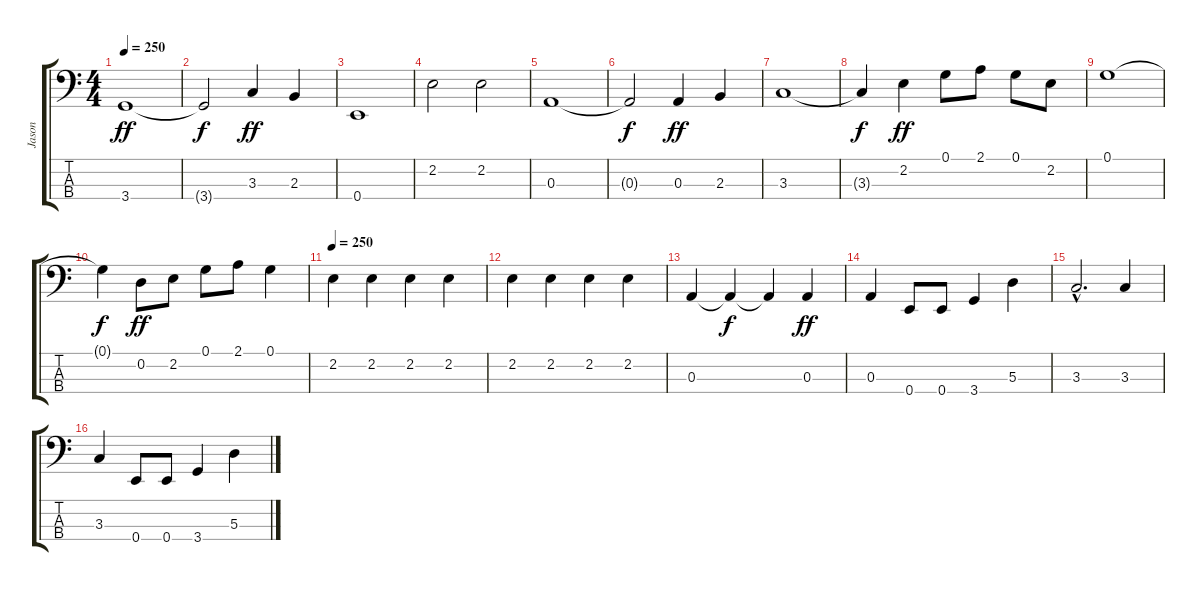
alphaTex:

\track ("Jason" "Jason") {instrument electricbasspick}
\staff {score tabs}
\tuning (G2 D2 A1 E1) {hide}
\ts (4 4)
\tempo 250
\clef f4
\ks c
3.4.1{dy ff} |
3.4{t}.2{dy f} 3.3.4{dy ff} 2.3.4 |
0.4.1 |
2.2.2 2.2.2 |
0.3.1 |
0.3{t}.2{dy f} 0.3.4{dy ff} 2.3.4 |
3.3.1 |
3.3{t}.4{dy f} 2.2.4{dy ff} 0.1.8 2.1.8 0.1.8 2.2.8 |
0.1.1 |
0.1{t}.4{dy f} 0.2.8{dy ff} 2.2.8 0.1.8 2.1.8 0.1.4 |
\tempo 250
2.2.4 2.2.4 2.2.4 2.2.4 |
2.2.4 2.2.4 2.2.4 2.2.4 |
0.3.4 0.3{t}.4{dy f} 0.3{t}.4 0.3.4{dy ff} |
0.3.4 0.4.8 0.4.8 3.4.4 5.3.4 |
3.3{hac}.2{d} 3.3.4 |
3.3.4 0.4.8 0.4.8 3.4.4 5.3.4
